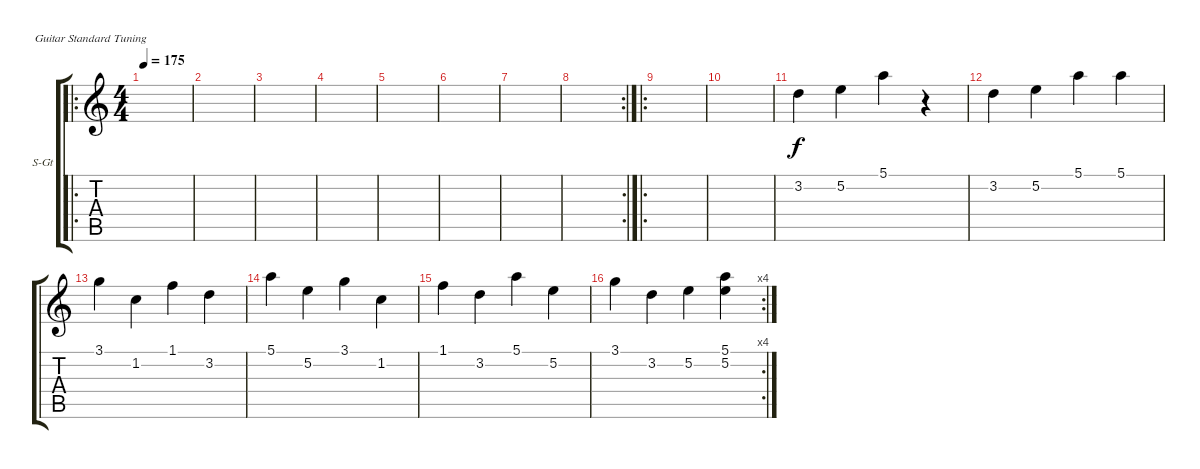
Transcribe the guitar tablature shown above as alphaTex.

\defaultSystemsLayout 4
\bracketExtendMode groupsimilarinstruments
\firstSystemTrackNameOrientation horizontal
\otherSystemsTrackNameOrientation horizontal
\track ("Steel Guitar" "S-Gt") {instrument acousticguitarsteel}
\staff {score tabs}
\tuning (E4 B3 G3 D3 A2 E2)
\ro
\ts (4 4)
\tempo 175
\clef g2
\scale
0.512
\ks c
|
\scale
0.244 |
\scale
0.244 |
\scale
0.333333 |
\scale
0.333333 |
\scale
0.333333 |
\scale
0.303483 |
\rc 2
\scale
0.333333 |
\ro
\scale
0.363184 |
\scale
0.333333 |
\scale
0.333333 3.2.4 5.2.4 5.1.4 r.4 |
\scale
0.333333 3.2.4 5.2.4 5.1.4 5.1.4 |
\scale
0.333333 3.1.4 1.2.4 1.1.4 3.2.4 |
\scale
0.333333 5.1.4 5.2.4 3.1.4 1.2.4 |
\scale
0.333333 1.1.4 3.2.4 5.1.4 5.2.4 |
\rc 4
\scale
0.333333 3.1.4 3.2.4 5.2.4 (5.2 5.1).4
